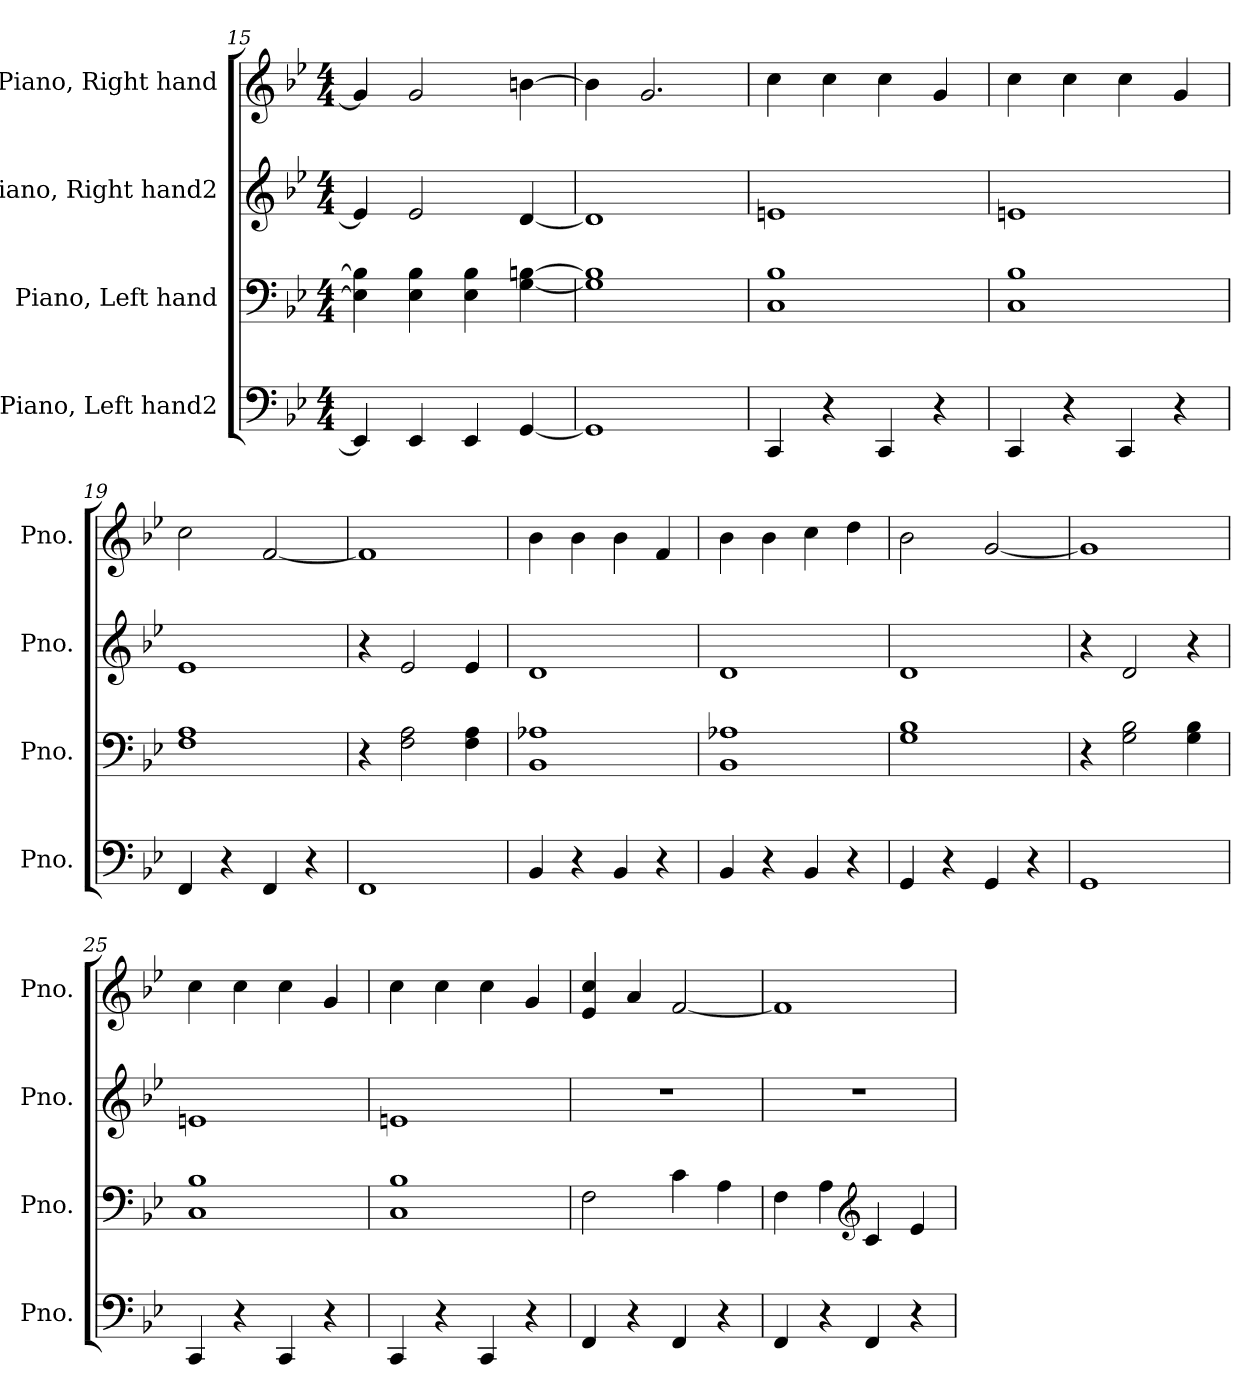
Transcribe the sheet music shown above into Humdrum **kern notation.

**kern	**kern	**kern	**kern
*part4	*part3	*part2	*part1
*staff4	*staff3	*staff2	*staff1
*I"Piano, Left hand2	*I"Piano, Left hand	*I"Piano, Right hand2	*I"Piano, Right hand
*I'Pno.	*I'Pno.	*I'Pno.	*I'Pno.
*clefF4	*clefF4	*clefG2	*clefG2
*k[b-e-]	*k[b-e-]	*k[b-e-]	*k[b-e-]
*M4/4	*M4/4	*M4/4	*M4/4
=15	=15	=15	=15
4EE-/]	4E-\] 4B-\]	4e-/]	4g/]
4EE-/	4E-\ 4B-\	2e-/	2g/
4EE-/	4E-\ 4B-\	.	.
[4GG/	[4G\ [4Bn\	[4d/	[4bn\
=16	=16	=16	=16
1GG]	1G] 1B]	1d]	4b\]
.	.	.	2.g/
=17	=17	=17	=17
4CC/	1C 1B-	1en	4cc\
4r	.	.	4cc\
4CC/	.	.	4cc\
4r	.	.	4g/
=18	=18	=18	=18
4CC/	1C 1B-	1en	4cc\
4r	.	.	4cc\
4CC/	.	.	4cc\
4r	.	.	4g/
=19	=19	=19	=19
4FF/	1F 1A	1e-	2cc\
4r	.	.	.
4FF/	.	.	[2f/
4r	.	.	.
=20	=20	=20	=20
1FF	4r	4r	1f]
.	2F\ 2A\	2e-/	.
.	4F\ 4A\	4e-/	.
!!LO:PB:g=z
=21	=21	=21	=21
4BB-/	1BB- 1A-X	1d	4b-\
4r	.	.	4b-\
4BB-/	.	.	4b-\
4r	.	.	4f/
=22	=22	=22	=22
4BB-/	1BB- 1A-X	1d	4b-\
4r	.	.	4b-\
4BB-/	.	.	4cc\
4r	.	.	4dd\
=23	=23	=23	=23
4GG/	1G 1B-	1d	2b-\
4r	.	.	.
4GG/	.	.	[2g/
4r	.	.	.
=24	=24	=24	=24
1GG	4r	4r	1g]
.	2G\ 2B-\	2d/	.
.	4G\ 4B-\	4r	.
=25	=25	=25	=25
4CC/	1C 1B-	1en	4cc\
4r	.	.	4cc\
4CC/	.	.	4cc\
4r	.	.	4g/
=26	=26	=26	=26
4CC/	1C 1B-	1en	4cc\
4r	.	.	4cc\
4CC/	.	.	4cc\
4r	.	.	4g/
=27	=27	=27	=27
4FF/	2F\	1r	4e-/ 4cc/
4r	.	.	4a/
4FF/	4c\	.	[2f/
4r	4A\	.	.
=28	=28	=28	=28
4FF/	4F\	1r	1f]
4r	4A\	.	.
*	*clefG2	*	*
4FF/	4c/	.	.
4r	4e-/	.	.
=	=	=	=
*-	*-	*-	*-
